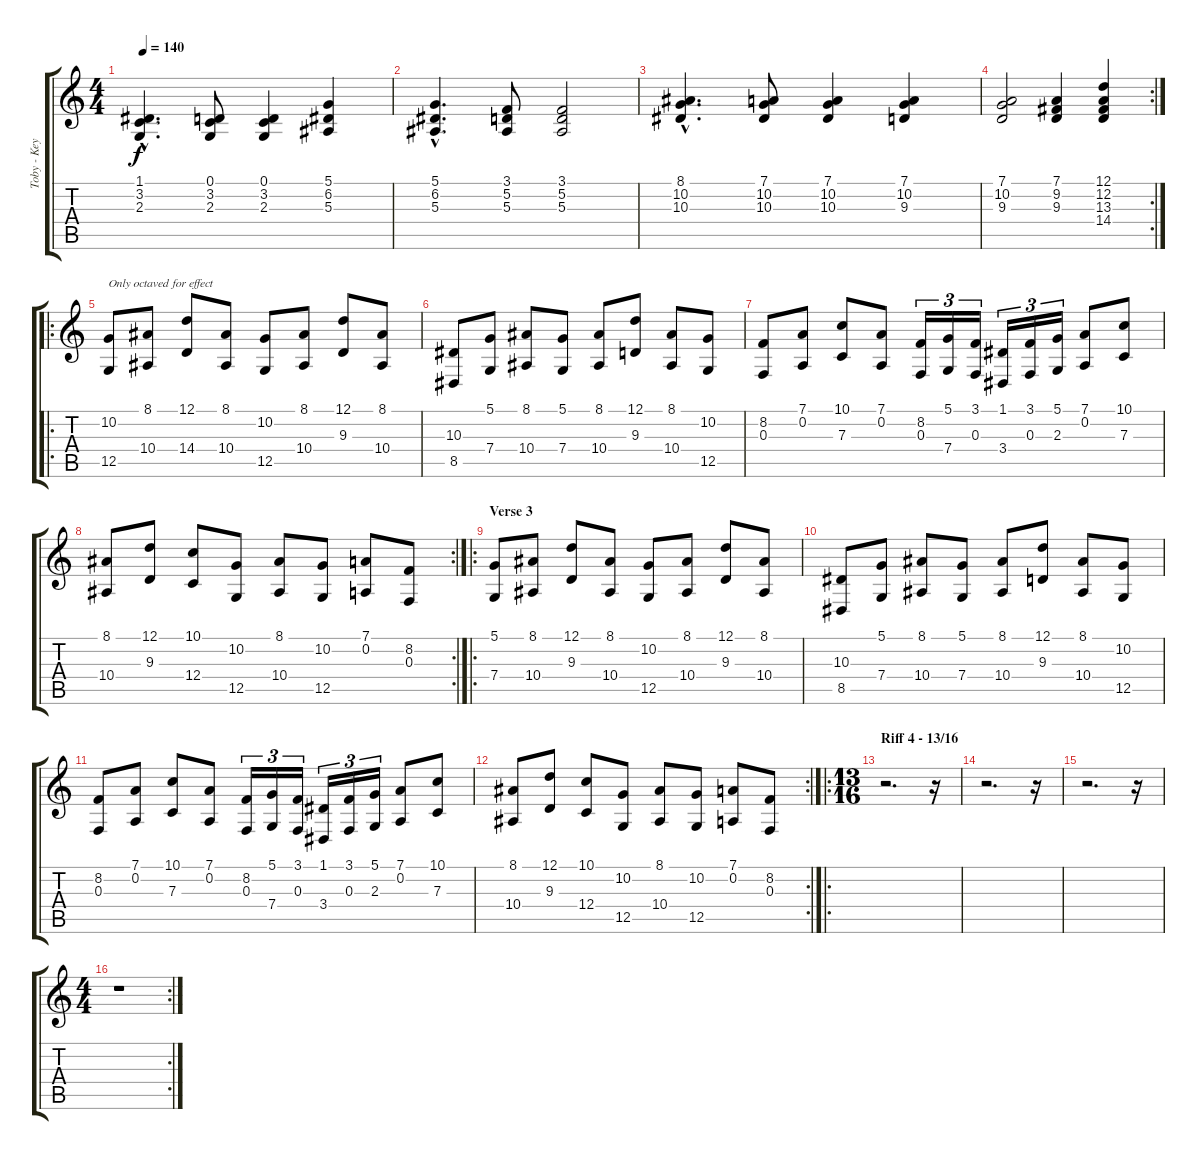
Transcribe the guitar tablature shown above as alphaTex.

\track ("Toby - Keyboard Lead" "Toby - Key") {instrument churchorgan}
\staff {score tabs}
\tuning (D4 A3 F3 C3 G2 D2) {hide}
\ts (4 4)
\tempo 140
\clef g2
\ks c
(1.1{hac} 3.2{hac} 2.3{hac}).4{d dy f} (0.1 3.2 2.3).8 (0.1 3.2 2.3).4 (5.1 6.2 5.3).4 |
(5.1{hac} 6.2{hac} 5.3{hac}).4{d} (3.1 5.2 5.3).8 (3.1 5.2 5.3).2 |
(8.1{hac} 10.2{hac} 10.3{hac}).4{d} (7.1 10.2 10.3).8 (7.1 10.2 10.3).4 (7.1 10.2 9.3).4 |
\rc 2
(7.1 10.2 9.3).2 (7.1 9.2 9.3).4 (12.1 12.2 13.3 14.4).4 |
\ro
(10.2 12.5).8{txt "Only octaved for effect" instrument harpsichord} (8.1 10.4).8 (12.1 14.4).8 (8.1 10.4).8 (10.2 12.5).8 (8.1 10.4).8 (12.1 9.3).8 (8.1 10.4).8 |
(10.3 8.5).8 (5.1 7.4).8 (8.1 10.4).8 (5.1 7.4).8 (8.1 10.4).8 (12.1 9.3).8 (8.1 10.4).8 (10.2 12.5).8 |
(8.2 0.3).8 (7.1 0.2).8 (10.1 7.3).8 (7.1 0.2).8 (8.2 0.3).16{tu (3 2)} (5.1 7.4).16{tu (3 2)} (3.1 0.3).16{tu (3 2)} (1.1 3.4).16{tu (3 2)} (3.1 0.3).16{tu (3 2)} (5.1 2.3).16{tu (3 2)} (7.1 0.2).8 (10.1 7.3).8 |
\rc 2
(8.1 10.4).8 (12.1 9.3).8 (10.1 12.4).8 (10.2 12.5).8 (8.1 10.4).8 (10.2 12.5).8 (7.1 0.2).8 (8.2 0.3).8 |
\ro
\section ("" "Verse 3")
(5.1 7.4).8{instrument harpsichord} (8.1 10.4).8 (12.1 9.3).8 (8.1 10.4).8 (10.2 12.5).8 (8.1 10.4).8 (12.1 9.3).8 (8.1 10.4).8 |
(10.3 8.5).8 (5.1 7.4).8 (8.1 10.4).8 (5.1 7.4).8 (8.1 10.4).8 (12.1 9.3).8 (8.1 10.4).8 (10.2 12.5).8 |
(8.2 0.3).8 (7.1 0.2).8 (10.1 7.3).8 (7.1 0.2).8 (8.2 0.3).16{tu (3 2)} (5.1 7.4).16{tu (3 2)} (3.1 0.3).16{tu (3 2)} (1.1 3.4).16{tu (3 2)} (3.1 0.3).16{tu (3 2)} (5.1 2.3).16{tu (3 2)} (7.1 0.2).8 (10.1 7.3).8 |
\rc 2
(8.1 10.4).8 (12.1 9.3).8 (10.1 12.4).8 (10.2 12.5).8 (8.1 10.4).8 (10.2 12.5).8 (7.1 0.2).8 (8.2 0.3).8 |
\ro
\ts (13 16)
\section ("" "Riff 4 - 13/16")
r.2{d} r.16 |
r.2{d} r.16 |
r.2{d} r.16 |
\rc 2
\ts (4 4)
r.1
